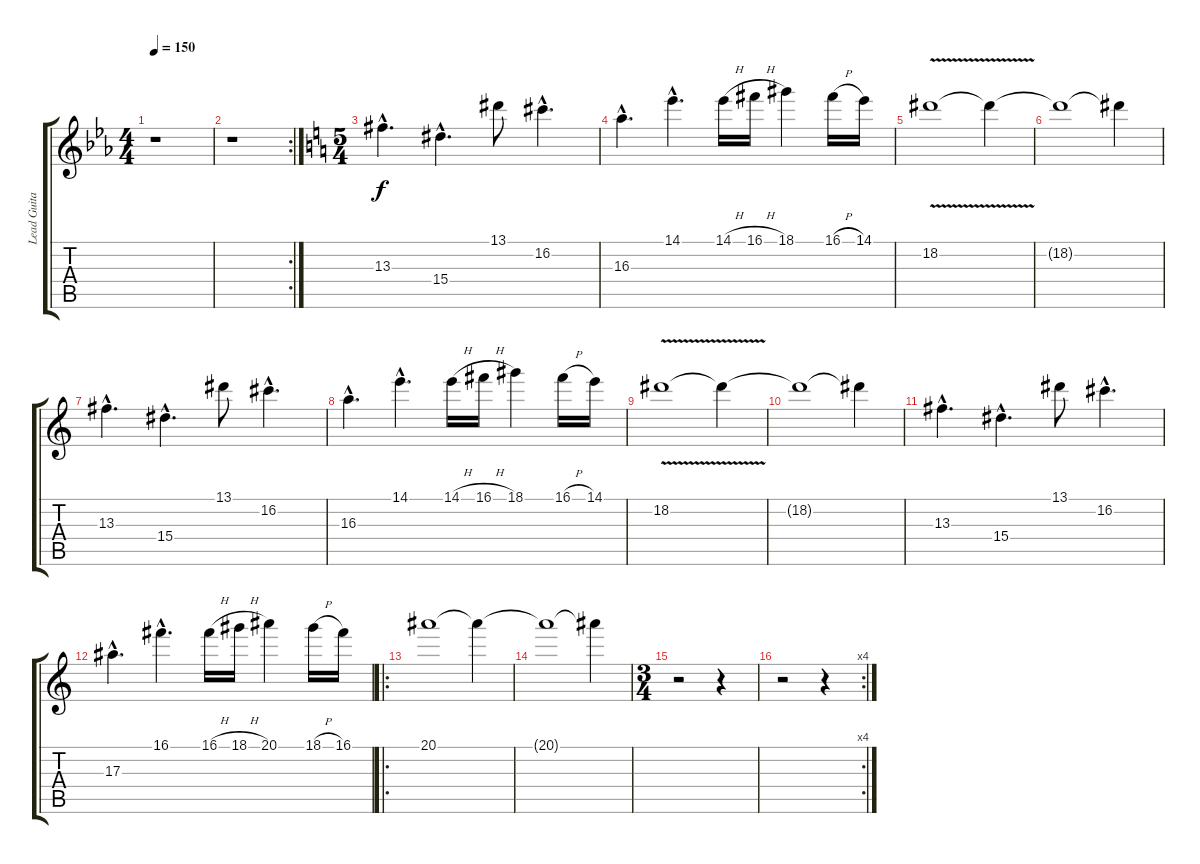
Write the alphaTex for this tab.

\track ("Lead Guitar" "Lead Guita") {instrument distortionguitar}
\staff {score tabs}
\tuning (D4 A3 F3 C3 G2 D2) {hide}
\ts (4 4)
\tempo 150
\clef g2
\ks cminor
r.1{dy f} |
\rc 2
r.1 |
\ts (5 4)
\ks aminor
13.3{hac}.4{d} 15.4{hac}.4{d} 13.1.8 16.2{hac}.4{d} |
16.3{hac}.4{d} 14.1{hac}.4{d} 14.1{h}.16 16.1{h}.16 18.1.4 16.1{h}.16 14.1.16 |
18.2{v}.1 18.2{t}.4 |
18.2{t}.1 18.2{t}.4 |
13.3{hac}.4{d} 15.4{hac}.4{d} 13.1.8 16.2{hac}.4{d} |
16.3{hac}.4{d} 14.1{hac}.4{d} 14.1{h}.16 16.1{h}.16 18.1.4 16.1{h}.16 14.1.16 |
18.2{v}.1 18.2{t}.4 |
18.2{t}.1 18.2{t}.4 |
13.3{hac}.4{d} 15.4{hac}.4{d} 13.1.8 16.2{hac}.4{d} |
17.3{hac}.4{d} 16.1{hac}.4{d} 16.1{h}.16 18.1{h}.16 20.1.4 18.1{h}.16 16.1.16 |
\ro
20.1.1{volume 0 instrument distortionguitar} 20.1{t}.4 |
20.1{t}.1 20.1{t}.4 |
\ts (3 4)
r.2 r.4 |
\rc 4
r.2 r.4
